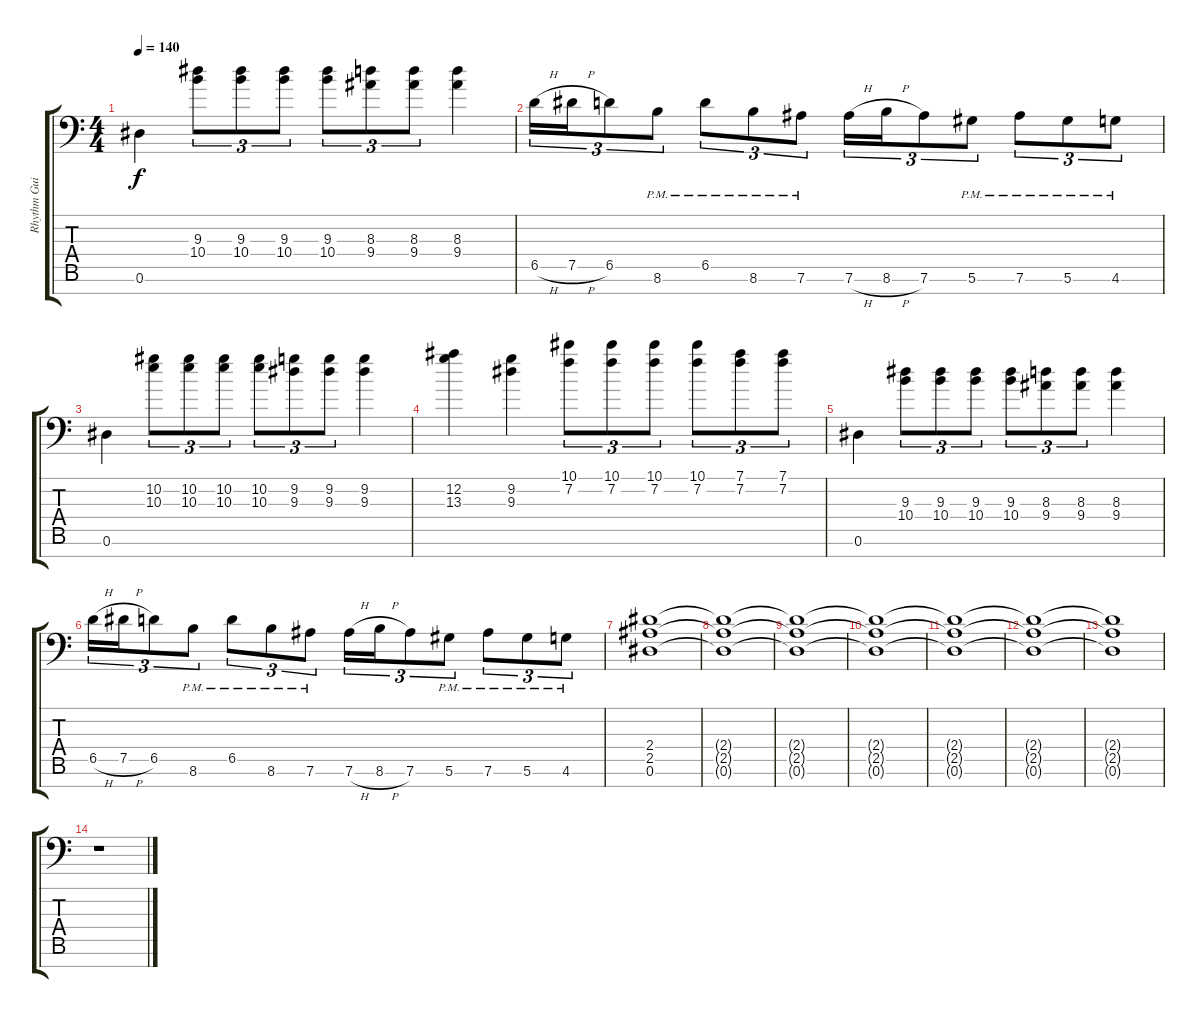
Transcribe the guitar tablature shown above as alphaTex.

\track ("Rhythm Guitar Left" "Rhythm Gui") {instrument distortionguitar}
\staff {score tabs}
\tuning (Eb4 Bb3 Gb3 Db3 Ab2 Eb2 Bb1) {hide}
\ts (4 4)
\tempo 140
\clef f4
\ks c
0.6.4{dy f} (9.3 10.4).8{tu (3 2)} (9.3 10.4).8{tu (3 2)} (9.3 10.4).8{tu (3 2)} (9.3 10.4).8{tu (3 2)} (8.3 9.4).8{tu (3 2)} (8.3 9.4).8{tu (3 2)} (8.3 9.4).4 |
6.5{h}.16{tu (3 2)} 7.5{h}.16{tu (3 2)} 6.5.8{tu (3 2)} 8.6{pm}.8{tu (3 2)} 6.5{pm}.8{tu (3 2)} 8.6{pm}.8{tu (3 2)} 7.6{pm}.8{tu (3 2)} 7.6{h}.16{tu (3 2)} 8.6{h}.16{tu (3 2)} 7.6.8{tu (3 2)} 5.6{pm}.8{tu (3 2)} 7.6{pm}.8{tu (3 2)} 5.6{pm}.8{tu (3 2)} 4.6{pm}.8{tu (3 2)} |
0.6.4 (10.2 10.3).8{tu (3 2)} (10.2 10.3).8{tu (3 2)} (10.2 10.3).8{tu (3 2)} (10.2 10.3).8{tu (3 2)} (9.2 9.3).8{tu (3 2)} (9.2 9.3).8{tu (3 2)} (9.2 9.3).4 |
(12.2 13.3).4 (9.2 9.3).4 (10.1 7.2).8{tu (3 2)} (10.1 7.2).8{tu (3 2)} (10.1 7.2).8{tu (3 2)} (10.1 7.2).8{tu (3 2)} (7.1 7.2).8{tu (3 2)} (7.1 7.2).8{tu (3 2)} |
0.6.4 (9.3 10.4).8{tu (3 2)} (9.3 10.4).8{tu (3 2)} (9.3 10.4).8{tu (3 2)} (9.3 10.4).8{tu (3 2)} (8.3 9.4).8{tu (3 2)} (8.3 9.4).8{tu (3 2)} (8.3 9.4).4 |
6.5{h}.16{tu (3 2)} 7.5{h}.16{tu (3 2)} 6.5.8{tu (3 2)} 8.6{pm}.8{tu (3 2)} 6.5{pm}.8{tu (3 2)} 8.6{pm}.8{tu (3 2)} 7.6{pm}.8{tu (3 2)} 7.6{h}.16{tu (3 2)} 8.6{h}.16{tu (3 2)} 7.6.8{tu (3 2)} 5.6{pm}.8{tu (3 2)} 7.6{pm}.8{tu (3 2)} 5.6{pm}.8{tu (3 2)} 4.6{pm}.8{tu (3 2)} |
(2.4 2.5 0.6).1 |
(2.4{t} 2.5{t} 0.6{t}).1 |
(2.4{t} 2.5{t} 0.6{t}).1 |
(2.4{t} 2.5{t} 0.6{t}).1 |
(2.4{t} 2.5{t} 0.6{t}).1 |
(2.4{t} 2.5{t} 0.6{t}).1 |
(2.4{t} 2.5{t} 0.6{t}).1 |
r.1
